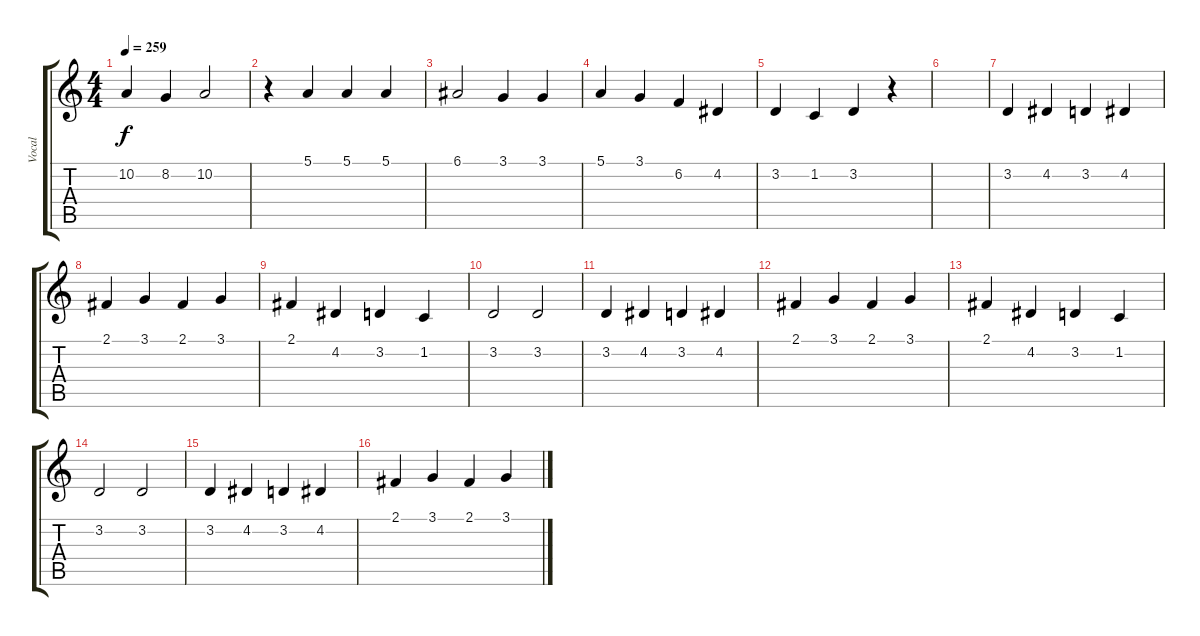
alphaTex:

\track ("Vocal" "Vocal") {instrument harmonica}
\staff {score tabs}
\tuning (E4 B3 G3 D3 A2 E2) {hide}
\ts (4 4)
\tempo 259
\clef g2
\ks c
10.2.4{dy f} 8.2.4 10.2.2 |
r.4 5.1.4 5.1.4 5.1.4 |
6.1.2 3.1.4 3.1.4 |
5.1.4 3.1.4 6.2.4 4.2.4 |
3.2.4 1.2.4 3.2.4 r.4 |
|
3.2.4 4.2.4 3.2.4 4.2.4 |
2.1.4 3.1.4 2.1.4 3.1.4 |
2.1.4 4.2.4 3.2.4 1.2.4 |
3.2.2 3.2.2 |
3.2.4 4.2.4 3.2.4 4.2.4 |
2.1.4 3.1.4 2.1.4 3.1.4 |
2.1.4 4.2.4 3.2.4 1.2.4 |
3.2.2 3.2.2 |
3.2.4 4.2.4 3.2.4 4.2.4 |
2.1.4 3.1.4 2.1.4 3.1.4
